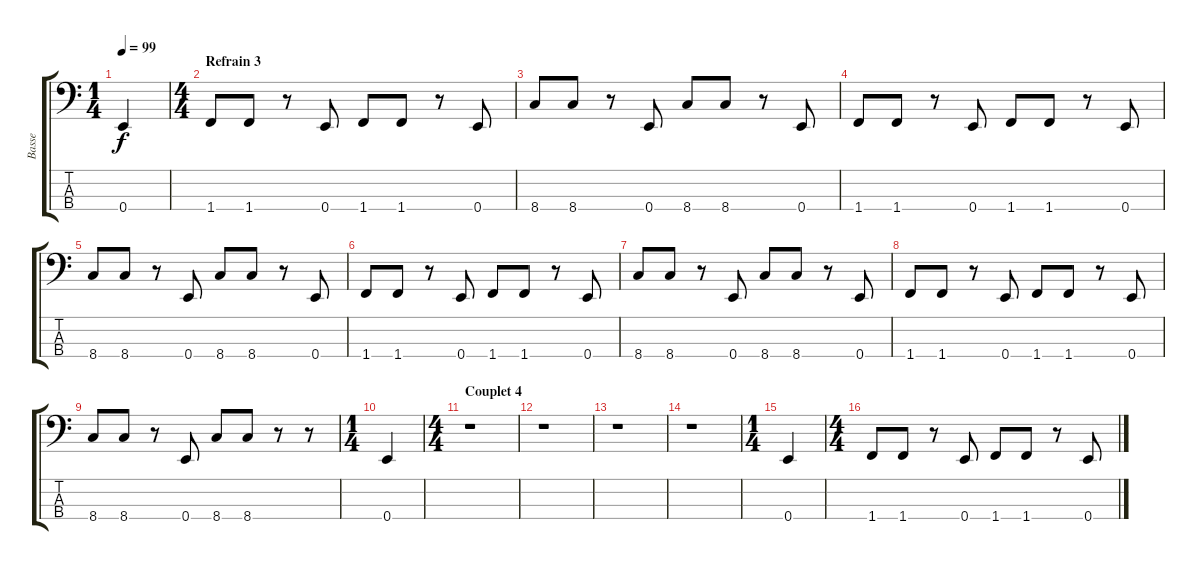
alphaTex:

\track ("Basse" "Basse") {instrument electricbassfinger}
\staff {score tabs}
\tuning (G2 D2 A1 E1) {hide}
\ts (1 4)
\tempo 99
\clef f4
\ks c
0.4.4{dy f} |
\ts (4 4)
\section ("" "Refrain 3")
1.4.8 1.4.8 r.8 0.4.8 1.4.8 1.4.8 r.8 0.4.8 |
8.4.8 8.4.8 r.8 0.4.8 8.4.8 8.4.8 r.8 0.4.8 |
1.4.8 1.4.8 r.8 0.4.8 1.4.8 1.4.8 r.8 0.4.8 |
8.4.8 8.4.8 r.8 0.4.8 8.4.8 8.4.8 r.8 0.4.8 |
1.4.8 1.4.8 r.8 0.4.8 1.4.8 1.4.8 r.8 0.4.8 |
8.4.8 8.4.8 r.8 0.4.8 8.4.8 8.4.8 r.8 0.4.8 |
1.4.8 1.4.8 r.8 0.4.8 1.4.8 1.4.8 r.8 0.4.8 |
8.4.8 8.4.8 r.8 0.4.8 8.4.8 8.4.8 r.8 r.8 |
\ts (1 4)
0.4.4 |
\ts (4 4)
\section ("" "Couplet 4")
r.1 |
r.1 |
r.1 |
r.1 |
\ts (1 4)
0.4.4 |
\ts (4 4)
1.4.8 1.4.8 r.8 0.4.8 1.4.8 1.4.8 r.8 0.4.8
